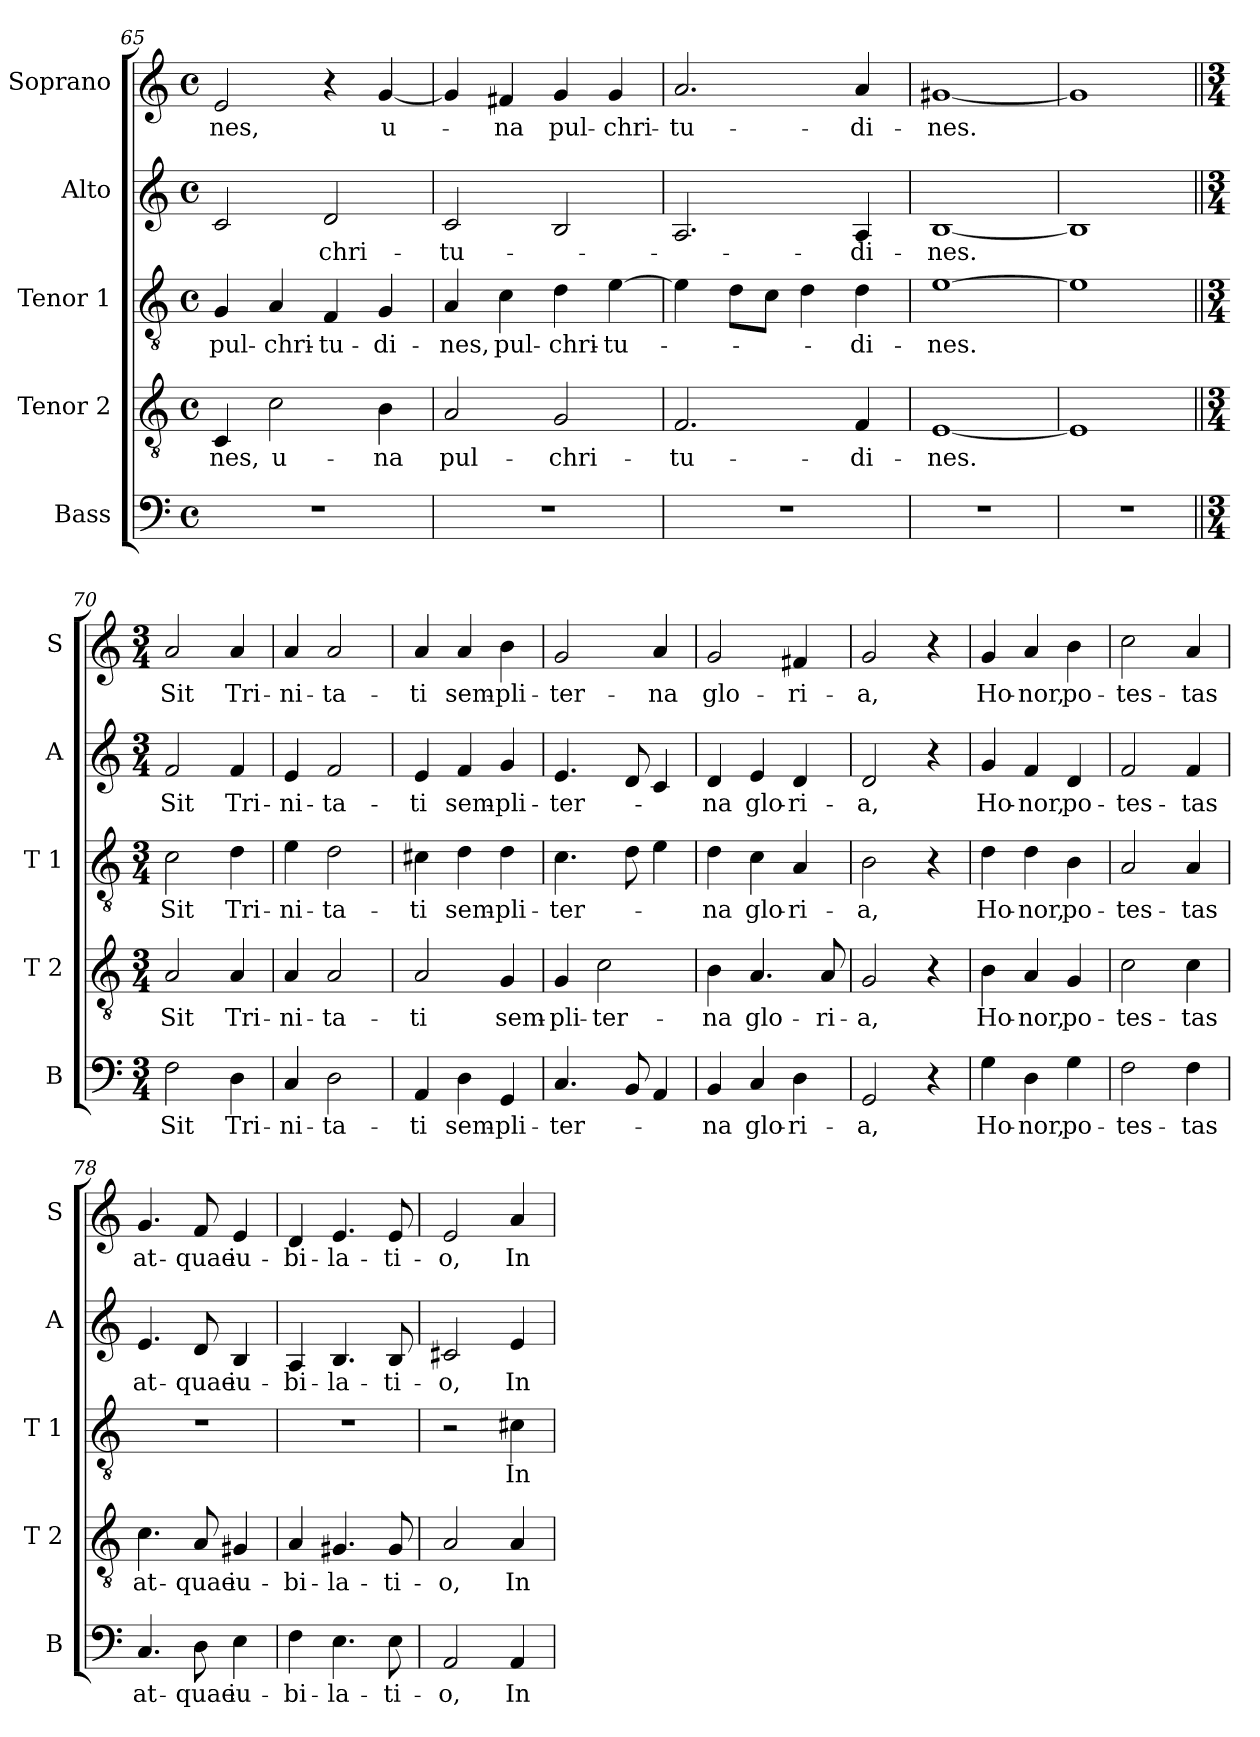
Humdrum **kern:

**kern	**text	**kern	**text	**kern	**text	**kern	**text	**kern	**text
*part5	*part5	*part4	*part4	*part3	*part3	*part2	*part2	*part1	*part1
*staff5	*staff5	*staff4	*staff4	*staff3	*staff3	*staff2	*staff2	*staff1	*staff1
*I"Bass	*	*I"Tenor 2	*	*I"Tenor 1	*	*I"Alto	*	*I"Soprano	*
*I'B	*	*I'T 2	*	*I'T 1	*	*I'A	*	*I'S	*
*clefF4	*	*clefGv2	*	*clefGv2	*	*clefG2	*	*clefG2	*
*k[]	*	*k[]	*	*k[]	*	*k[]	*	*k[]	*
*C:	*	*C:	*	*C:	*	*C:	*	*C:	*
*M4/4	*	*M4/4	*	*M4/4	*	*M4/4	*	*M4/4	*
*met(c)	*	*met(c)	*	*met(c)	*	*met(c)	*	*met(c)	*
=65	=65	=65	=65	=65	=65	=65	=65	=65	=65
!	!	!	!LO:LY:b	!	!LO:LY:b	!	!	!	!LO:LY:b
1r	.	4C/	-nes,	4G/	pul-	2c/	.	2e/	-nes,
!	!	!	!LO:LY:b	!	!LO:LY:b	!	!	!	!
.	.	2c\	u-	4A/	-chri-	.	.	.	.
!	!	!	!	!	!LO:LY:b	!	!LO:LY:b	!	!
.	.	.	.	4F/	-tu-	2d/	-chri-	4r	.
!	!	!	!LO:LY:b	!	!LO:LY:b	!	!	!	!LO:LY:b
.	.	4B\	-na	4G/	-di-	.	.	[4g/	u-
=66	=66	=66	=66	=66	=66	=66	=66	=66	=66
!	!	!	!LO:LY:b	!	!LO:LY:b	!	!LO:LY:b	!	!
1r	.	2A/	pul-	4A/	-nes,	2c/	-tu-	4g/]	.
!	!	!	!	!	!LO:LY:b	!	!	!	!LO:LY:b
.	.	.	.	4c\	pul-	.	.	4f#X/	-na
!	!	!	!LO:LY:b	!	!LO:LY:b	!	!	!	!LO:LY:b
.	.	2G/	-chri-	4d\	-chri-	2B/	.	4g/	pul-
!	!	!	!	!	!LO:LY:b	!	!	!	!LO:LY:b
.	.	.	.	[4e\	-tu-	.	.	4g/	-chri-
=67	=67	=67	=67	=67	=67	=67	=67	=67	=67
!	!	!	!LO:LY:b	!	!	!	!	!	!LO:LY:b
1r	.	2.F/	-tu-	4e\]	.	2.A/	.	2.a/	-tu-
.	.	.	.	8d\L	.	.	.	.	.
.	.	.	.	8c\J	.	.	.	.	.
.	.	.	.	4d\	.	.	.	.	.
!	!	!	!LO:LY:b	!	!LO:LY:b	!	!LO:LY:b	!	!LO:LY:b
.	.	4F/	-di-	4d\	-di-	4A/	-di-	4a/	-di-
=68	=68	=68	=68	=68	=68	=68	=68	=68	=68
!	!	!	!LO:LY:b	!	!LO:LY:b	!	!LO:LY:b	!	!LO:LY:b
1r	.	[1E	-nes.	[1e	-nes.	[1B	-nes.	[1g#X	-nes.
=69	=69	=69	=69	=69	=69	=69	=69	=69	=69
1r	.	1E]	.	1e]	.	1B]	.	1g#]	.
!!LO:PB:g=z
=70||	=70||	=70||	=70||	=70||	=70||	=70||	=70||	=70||	=70||
*M3/4	*	*M3/4	*	*M3/4	*	*M3/4	*	*M3/4	*
!	!LO:LY:b	!	!LO:LY:b	!	!LO:LY:b	!	!LO:LY:b	!	!LO:LY:b
2F\	Sit	2A/	Sit	2c\	Sit	2f/	Sit	2a/	Sit
!	!LO:LY:b	!	!LO:LY:b	!	!LO:LY:b	!	!LO:LY:b	!	!LO:LY:b
4D\	Tri-	4A/	Tri-	4d\	Tri-	4f/	Tri-	4a/	Tri-
=71	=71	=71	=71	=71	=71	=71	=71	=71	=71
!	!LO:LY:b	!	!LO:LY:b	!	!LO:LY:b	!	!LO:LY:b	!	!LO:LY:b
4C/	-ni-	4A/	-ni-	4e\	-ni-	4e/	-ni-	4a/	-ni-
!	!LO:LY:b	!	!LO:LY:b	!	!LO:LY:b	!	!LO:LY:b	!	!LO:LY:b
2D\	-ta-	2A/	-ta-	2d\	-ta-	2f/	-ta-	2a/	-ta-
=72	=72	=72	=72	=72	=72	=72	=72	=72	=72
!	!LO:LY:b	!	!LO:LY:b	!	!LO:LY:b	!	!LO:LY:b	!	!LO:LY:b
4AA/	-ti	2A/	-ti	4c#X\	-ti	4e/	-ti	4a/	-ti
!	!LO:LY:b	!	!	!	!LO:LY:b	!	!LO:LY:b	!	!LO:LY:b
4D\	sem-	.	.	4d\	sem-	4f/	sem-	4a/	sem-
!	!LO:LY:b	!	!LO:LY:b	!	!LO:LY:b	!	!LO:LY:b	!	!LO:LY:b
4GG/	-pli-	4G/	sem-	4d\	-pli-	4g/	-pli-	4b\	-pli-
=73	=73	=73	=73	=73	=73	=73	=73	=73	=73
!	!LO:LY:b	!	!LO:LY:b	!	!LO:LY:b	!	!LO:LY:b	!	!LO:LY:b
4.C/	-ter-	4G/	-pli-	4.c\	-ter-	4.e/	-ter-	2g/	-ter-
!	!	!	!LO:LY:b	!	!	!	!	!	!
.	.	2c\	-ter-	.	.	.	.	.	.
8BB/	.	.	.	8d\	.	8d/	.	.	.
!	!	!	!	!	!	!	!	!	!LO:LY:b
4AA/	.	.	.	4e\	.	4c/	.	4a/	-na
=74	=74	=74	=74	=74	=74	=74	=74	=74	=74
!	!LO:LY:b	!	!LO:LY:b	!	!LO:LY:b	!	!LO:LY:b	!	!LO:LY:b
4BB/	-na	4B\	-na	4d\	-na	4d/	-na	2g/	glo-
!	!LO:LY:b	!	!LO:LY:b	!	!LO:LY:b	!	!LO:LY:b	!	!
4C/	glo-	4.A/	glo-	4c\	glo-	4e/	glo-	.	.
!	!LO:LY:b	!	!	!	!LO:LY:b	!	!LO:LY:b	!	!LO:LY:b
4D\	-ri-	.	.	4A/	-ri-	4d/	-ri-	4f#X/	-ri-
!	!	!	!LO:LY:b	!	!	!	!	!	!
.	.	8A/	-ri-	.	.	.	.	.	.
=75	=75	=75	=75	=75	=75	=75	=75	=75	=75
!	!LO:LY:b	!	!LO:LY:b	!	!LO:LY:b	!	!LO:LY:b	!	!LO:LY:b
2GG/	-a,	2G/	-a,	2B\	-a,	2d/	-a,	2g/	-a,
4r	.	4r	.	4r	.	4r	.	4r	.
=76	=76	=76	=76	=76	=76	=76	=76	=76	=76
!	!LO:LY:b	!	!LO:LY:b	!	!LO:LY:b	!	!LO:LY:b	!	!LO:LY:b
4G\	Ho-	4B\	Ho-	4d\	Ho-	4g/	Ho-	4g/	Ho-
!	!LO:LY:b	!	!LO:LY:b	!	!LO:LY:b	!	!LO:LY:b	!	!LO:LY:b
4D\	-nor,	4A/	-nor,	4d\	-nor,	4f/	-nor,	4a/	-nor,
!	!LO:LY:b	!	!LO:LY:b	!	!LO:LY:b	!	!LO:LY:b	!	!LO:LY:b
4G\	po-	4G/	po-	4B\	po-	4d/	po-	4b\	po-
=77	=77	=77	=77	=77	=77	=77	=77	=77	=77
!	!LO:LY:b	!	!LO:LY:b	!	!LO:LY:b	!	!LO:LY:b	!	!LO:LY:b
2F\	-tes-	2c\	-tes-	2A/	-tes-	2f/	-tes-	2cc\	-tes-
!	!LO:LY:b	!	!LO:LY:b	!	!LO:LY:b	!	!LO:LY:b	!	!LO:LY:b
4F\	-tas	4c\	-tas	4A/	-tas	4f/	-tas	4a/	-tas
=78	=78	=78	=78	=78	=78	=78	=78	=78	=78
!	!LO:LY:b	!	!LO:LY:b	!	!	!	!LO:LY:b	!	!LO:LY:b
4.C/	at-	4.c\	at-	2.r	.	4.e/	at-	4.g/	at-
!	!LO:LY:b	!	!LO:LY:b	!	!	!	!LO:LY:b	!	!LO:LY:b
8D\	-quae	8A/	-quae	.	.	8d/	-quae	8f/	-quae
!	!LO:LY:b	!	!LO:LY:b	!	!	!	!LO:LY:b	!	!LO:LY:b
4E\	iu-	4G#X/	iu-	.	.	4B/	iu-	4e/	iu-
!!LO:LB:g=z
=79	=79	=79	=79	=79	=79	=79	=79	=79	=79
!	!LO:LY:b	!	!LO:LY:b	!	!	!	!LO:LY:b	!	!LO:LY:b
4F\	-bi-	4A/	-bi-	2.r	.	4A/	-bi-	4d/	-bi-
!	!LO:LY:b	!	!LO:LY:b	!	!	!	!LO:LY:b	!	!LO:LY:b
4.E\	-la-	4.G#X/	-la-	.	.	4.B/	-la-	4.e/	-la-
!	!LO:LY:b	!	!LO:LY:b	!	!	!	!LO:LY:b	!	!LO:LY:b
8E\	-ti-	8G#/	-ti-	.	.	8B/	-ti-	8e/	-ti-
=80	=80	=80	=80	=80	=80	=80	=80	=80	=80
!	!LO:LY:b	!	!LO:LY:b	!	!	!	!LO:LY:b	!	!LO:LY:b
2AA/	-o,	2A/	-o,	2r	.	2c#X/	-o,	2e/	-o,
!	!LO:LY:b	!	!LO:LY:b	!	!LO:LY:b	!	!LO:LY:b	!	!LO:LY:b
4AA/	In	4A/	In	4c#X\	In	4e/	In	4a/	In
=	=	=	=	=	=	=	=	=	=
*-	*-	*-	*-	*-	*-	*-	*-	*-	*-
